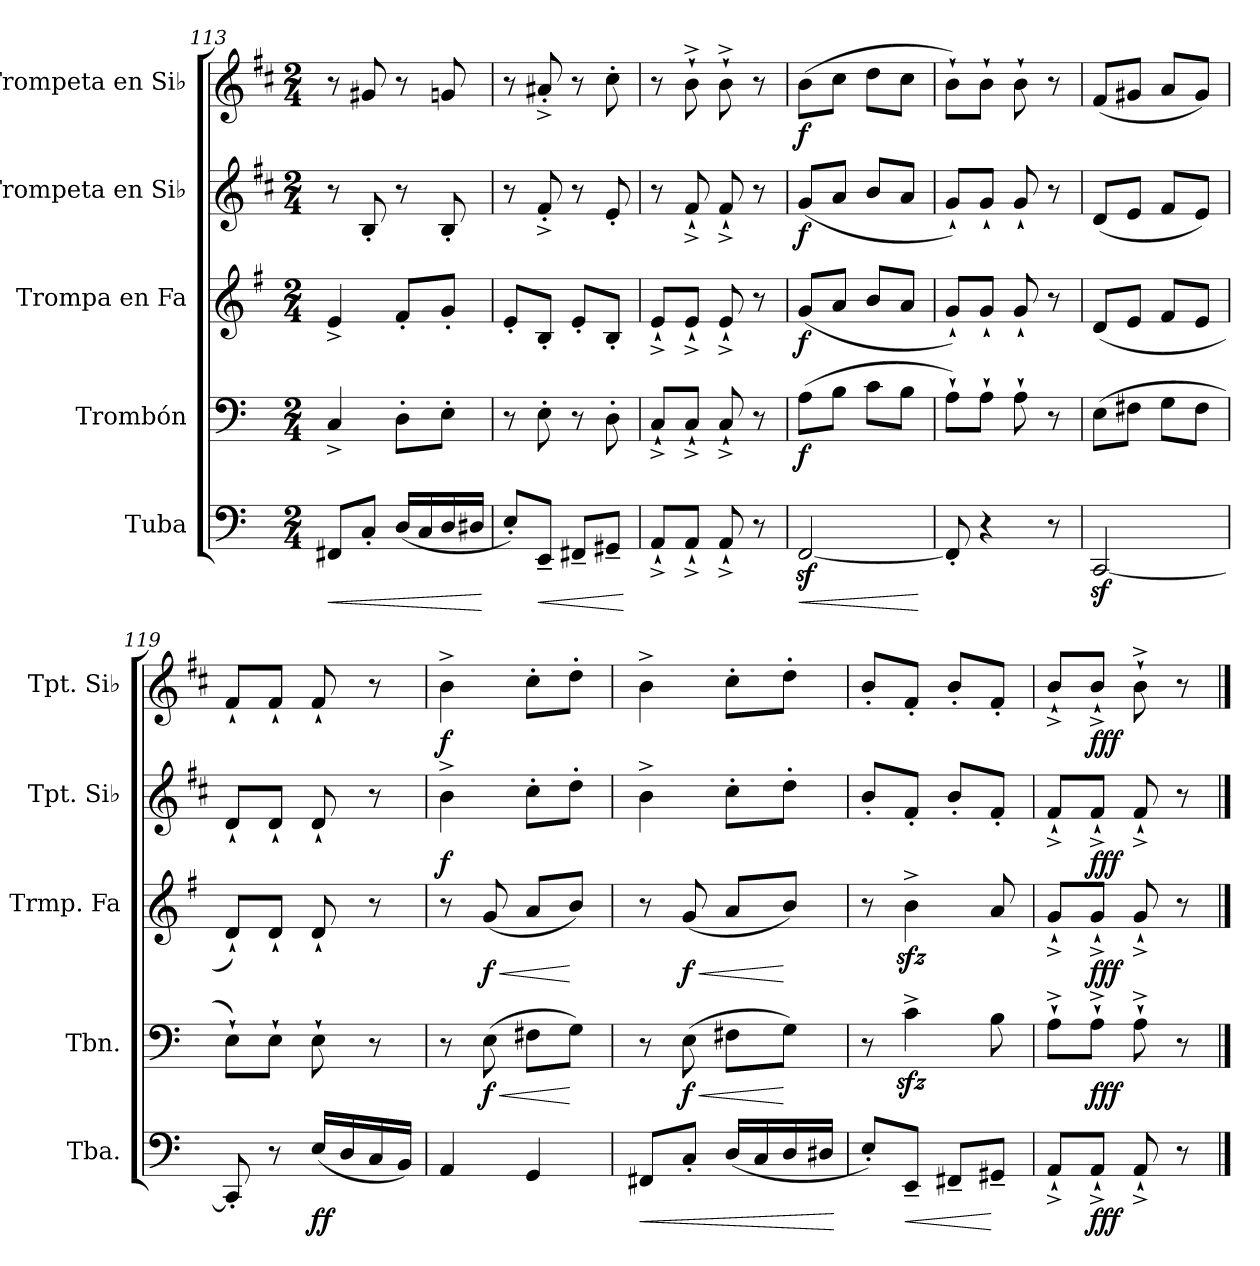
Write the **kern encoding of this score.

**kern	**dynam	**kern	**dynam	**kern	**dynam	**kern	**dynam	**kern	**dynam
*part5	*part5	*part4	*part4	*part3	*part3	*part2	*part2	*part1	*part1
*staff5	*staff5	*staff4	*staff4	*staff3	*staff3	*staff2	*staff2	*staff1	*staff1
*I"Tuba	*	*I"Trombón	*	*I"Trompa en Fa	*	*I"Trompeta en Si♭	*	*I"Trompeta en Si♭	*
*I'Tba.	*	*I'Tbn.	*	*I'Trmp. Fa	*	*I'Tpt. Si♭	*	*I'Tpt. Si♭	*
!!LO:LB:g=z
*clefF4	*	*clefF4	*	*clefG2	*	*clefG2	*	*clefG2	*
*	*	*	*	*ITrd4c7	*	*ITrd1c2	*	*ITrd1c2	*
*k[]	*	*k[]	*	*k[]	*	*k[]	*	*k[]	*
*M2/4	*	*M2/4	*	*M2/4	*	*M2/4	*	*M2/4	*
=113	=113	=113	=113	=113	=113	=113	=113	=113	=113
!	!LO:HP:b	!	!	!	!	!	!	!	!
8FF#X/L	<	4C^/	.	4A^/	.	8r	.	8r	.
8C'/J	.	.	.	.	.	8A'/	.	8f#X/	.
(16D/LL	.	8D'\L	.	8B'/L	.	8r	.	8r	.
16C/	.	.	.	.	.	.	.	.	.
16D/	.	8E'\J	.	8c'/J	.	8A'/	.	8fn/	.
16D#X/JJ	.	.	.	.	.	.	.	.	.
.	[	.	.	.	.	.	.	.	.
=114	=114	=114	=114	=114	=114	=114	=114	=114	=114
8E'/L)	.	8r	.	8A'/L	.	8r	.	8r	.
!	!LO:HP:b	!	!	!	!	!	!	!	!
8EE~/J	<	8E'\	.	8E'/J	.	8e'^/	.	8g#X'^/	.
8FF#X~/L	.	8r	.	8A'/L	.	8r	.	8r	.
8GG#X~/J	.	8D'\	.	8E'/J	.	8d'/	.	8b'\	.
.	[	.	.	.	.	.	.	.	.
=115	=115	=115	=115	=115	=115	=115	=115	=115	=115
8AA^`/L	.	8C^`/L	.	8A^`/L	.	8r	.	8r	.
8AA^`/J	.	8C^`/J	.	8A^`/J	.	8e^`/	.	8a^`\	.
8AA^`/	.	8C^`/	.	8A^`/	.	8e^`/	.	8a^`\	.
8r	.	8r	.	8r	.	8r	.	8r	.
=116	=116	=116	=116	=116	=116	=116	=116	=116	=116
!	!LO:HP:b	!	!LO:DY:b	!	!LO:DY:b	!	!LO:DY:b	!	!LO:DY:b
[2FFz</	<	(8A\L	f	(8c/L	f	(8f/L	f	(8a\L	f
.	.	8B\J	.	8d/J	.	8g/J	.	8b\J	.
.	.	8c\L	.	8e/L	.	8a/L	.	8cc\L	.
.	.	8B\J	.	8d/J	.	8g/J	.	8b\J	.
.	[	.	.	.	.	.	.	.	.
=117	=117	=117	=117	=117	=117	=117	=117	=117	=117
8FF'/]	.	8A`\L)	.	8c`/L)	.	8f`/L)	.	8a`\L)	.
4r	.	8A`\J	.	8c`/J	.	8f`/J	.	8a`\J	.
.	.	8A`\	.	8c`/	.	8f`/	.	8a`\	.
8r	.	8r	.	8r	.	8r	.	8r	.
!!LO:PB:g=z
=118	=118	=118	=118	=118	=118	=118	=118	=118	=118
[2CCz</	.	(8E\L	.	(8G/L	.	(8c/L	.	(8e/L	.
.	.	8F#X\J	.	8A/J	.	8d/J	.	8f#X/J	.
.	.	8G\L	.	8B/L	.	8e/L	.	8g/L	.
.	.	8F#\J	.	8A/J	.	8d/J)	.	8f#/J)	.
=119	=119	=119	=119	=119	=119	=119	=119	=119	=119
8CC'/]	.	8E`\L)	.	8G`/L)	.	8c`/L	.	8e`/L	.
8r	.	8E`\J	.	8G`/J	.	8c`/J	.	8e`/J	.
!	!LO:DY:b	!	!	!	!	!	!	!	!
(16E/LL	ff	8E`\	.	8G`/	.	8c`/	.	8e`/	.
16D/	.	.	.	.	.	.	.	.	.
16C/	.	8r	.	8r	.	8r	.	8r	.
16BB/JJ)	.	.	.	.	.	.	.	.	.
=120	=120	=120	=120	=120	=120	=120	=120	=120	=120
!	!	!	!	!	!	!	!LO:DY:b	!	!LO:DY:b
4AA/	.	8r	.	8r	.	4a^\	f	4a^\	f
!	!	!	!LO:HP:b	!	!LO:HP:b	!	!	!	!
!	!	!	!LO:DY:n=1:b	!	!LO:DY:n=1:b	!	!	!	!
.	.	(8E\	< f	(8c/	< f	.	.	.	.
4GG/	.	8F#X\L	.	8d/L	.	8b'\L	.	8b'\L	.
.	.	8G\J)	[	8e/J)	[	8cc'\J	.	8cc'\J	.
=121	=121	=121	=121	=121	=121	=121	=121	=121	=121
!	!LO:HP:b	!	!	!	!	!	!	!	!
8FF#X/L	<	8r	.	8r	.	4a^\	.	4a^\	.
!	!	!	!LO:HP:b	!	!LO:HP:b	!	!	!	!
!	!	!	!LO:DY:n=1:b	!	!LO:DY:n=1:b	!	!	!	!
8C'/J	.	(8E\	< f	(8c/	< f	.	.	.	.
(16D/LL	.	8F#X\L	.	8d/L	.	8b'\L	.	8b'\L	.
16C/	.	.	.	.	.	.	.	.	.
16D/	.	8G\J)	[	8e/J)	[	8cc'\J	.	8cc'\J	.
16D#X/JJ	.	.	.	.	.	.	.	.	.
.	[	.	.	.	.	.	.	.	.
!!LO:LB:g=z
=122	=122	=122	=122	=122	=122	=122	=122	=122	=122
8E'/L)	.	8r	.	8r	.	8a'/L	.	8a'/L	.
!	!LO:HP:b	!	!	!	!	!	!	!	!
8EE~/J	<	4czz<^\	.	4ezz<^\	.	8e'/J	.	8e'/J	.
8FF#X~/L	.	.	.	.	.	8a'/L	.	8a'/L	.
8GG#X~/J	[	8B\	.	8d/	.	8e'/J	.	8e'/J	.
=123	=123	=123	=123	=123	=123	=123	=123	=123	=123
8AA^`/L	.	8A^`\L	.	8c^`/L	.	8e^`/L	.	8a^`/L	.
!	!LO:DY:b	!	!LO:DY:b	!	!LO:DY:b	!	!LO:DY:b	!	!LO:DY:b
8AA^`/J	fff	8A^`\J	fff	8c^`/J	fff	8e^`/J	fff	8a^`/J	fff
8AA^`/	.	8A^`\	.	8c^`/	.	8e^`/	.	8a^`\	.
8r	.	8r	.	8r	.	8r	.	8r	.
==	==	==	==	==	==	==	==	==	==
*-	*-	*-	*-	*-	*-	*-	*-	*-	*-
